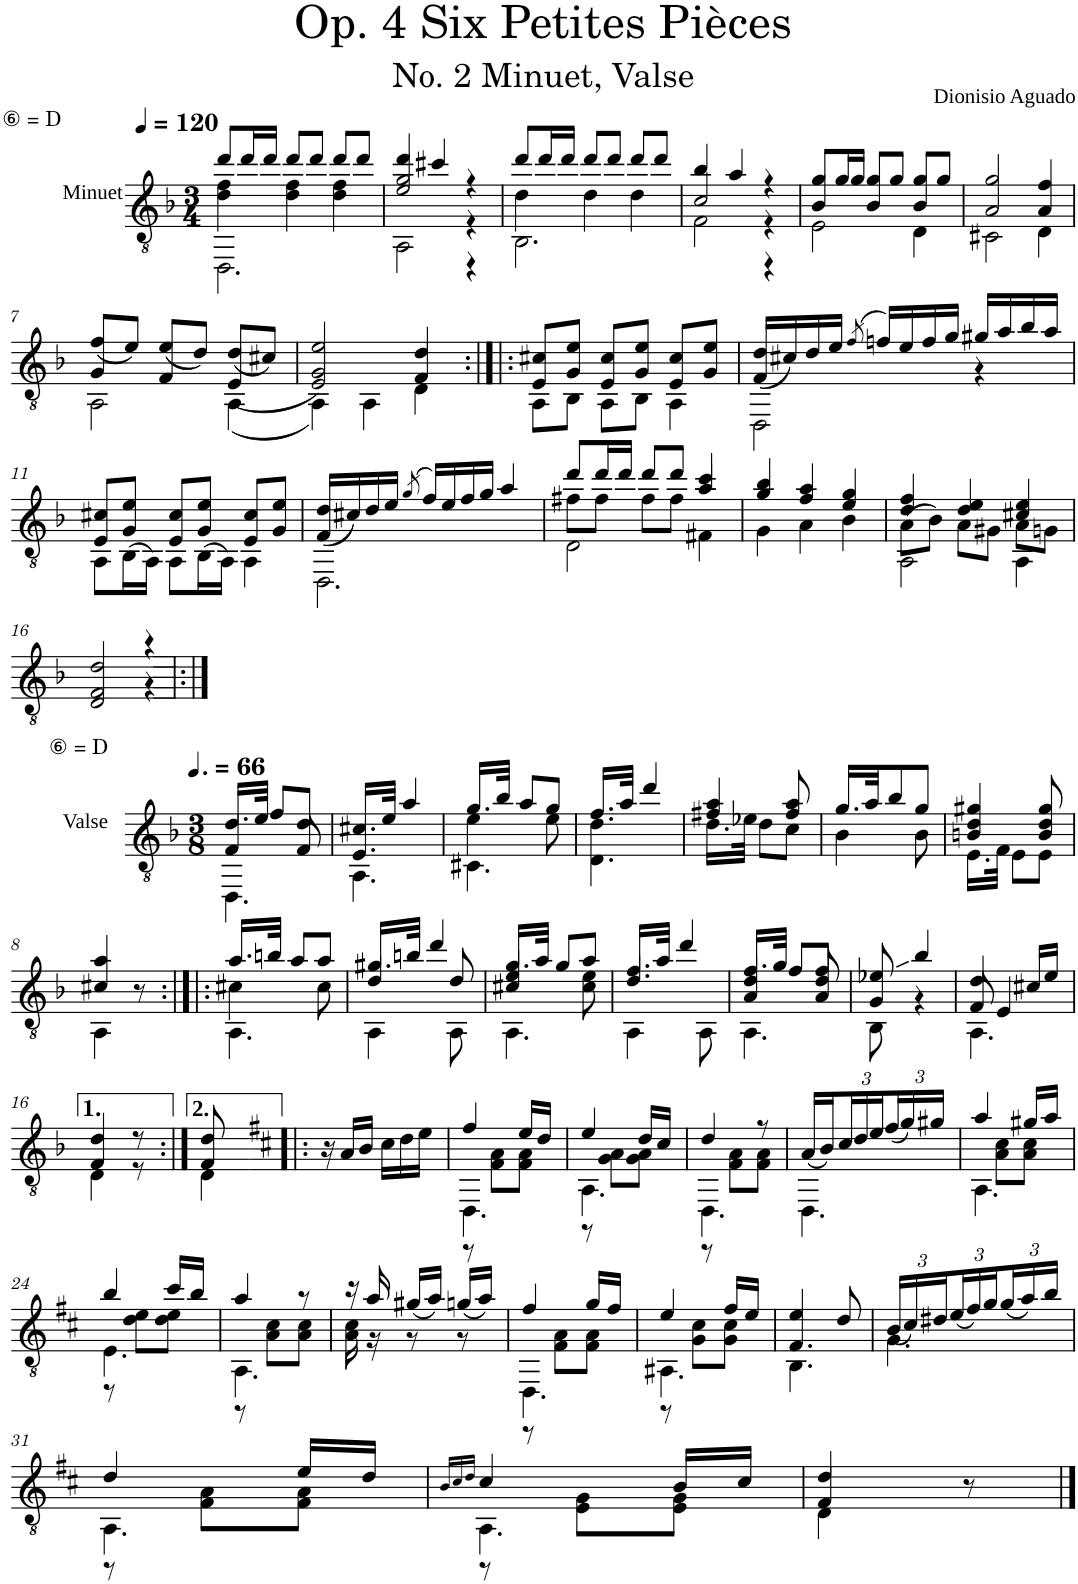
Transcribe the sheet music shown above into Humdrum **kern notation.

**kern
*part1
*staff1
*I"Classical Guitar
*I'Guit.
*clefGv2
*k[b-]
*d:
*M3/4
*MM120
=1
*^
*	*^
!LO:TX:a:t=⑥ = D	!	!
8dd/L	2.DD\	4d\ 4f\
16dd/L	.	.
16dd/JJ	.	.
8dd/L	.	4d\ 4f\
8dd/J	.	.
8dd/L	.	4d\ 4f\
8dd/J	.	.
=2	=2	=2
4dd/	2AA\	2e/ 2g/
4cc#X/	.	.
4r	4r	4r
=3	=3	=3
8dd/L	2.BB-\	4d\
16dd/L	.	.
16dd/JJ	.	.
8dd/L	.	4d\
8dd/J	.	.
8dd/L	.	4d\
8dd/J	.	.
=4	=4	=4
4b-/	2F\	2c/
4a/	.	.
4r	4r	4r
=5	=5	=5
8g/L	2E\	4B-/
16g/L	.	.
16g/JJ	.	.
8g/L	.	4B-/
8g/J	.	.
8g/L	4D\	4B-/
8g/J	.	.
*	*v	*v
=6	=6
2A/ 2g/	2C#X\
4A/ 4f/	4D\
!!LO:LB:g=z	!!
=7	=7
*	*^
(<8f/L	2AA\	4G/
8e/J)	.	.
(<8e/L	.	4F/
8d/J)	.	.
(<8d/L	(4AA\	(<4E/
8c#X/J)	.	.
=8	=8	=8
2G/ 2e/	4AA\)	2E/)
.	4AA\	.
4d/	4D\	4F/
*	*v	*v
=9:|!|:	=9:|!|:
8E/ 8c#X/L	8AA\L
8G/ 8e/J	8BB-\J
8E/ 8c#/L	8AA\L
8G/ 8e/J	8BB-\J
8E/ 8c#/L	4AA\
8G/ 8e/J	.
=10	=10
(<16F/ 16d/LL	2DD\
16c#X/)	.
16d/	.
16e/JJ	.
(8qf/	.
16fn/LL)	.
16e/	.
16f/	.
16g/JJ	.
16g#X/LL	4r
16a/	.
16b-/	.
16a/JJ	.
!!LO:LB:g=z	!!
=11	=11
8E/ 8c#X/L	8AA\L
8G/ 8e/J	(>16BB-\L
.	16AA\JJ)
8E/ 8c#/L	8AA\L
8G/ 8e/J	(>16BB-\L
.	16AA\JJ)
8E/ 8c#/L	4AA\
8G/ 8e/J	.
=12	=12
(<16F/ 16d/LL	2.DD\
16c#X/)	.
16d/	.
16e/JJ	.
(8qg/	.
16f/LL)	.
16e/	.
16f/	.
16g/JJ	.
4a/	.
=13	=13
*	*^
8dd/L	2D\	8f#X\L
16dd/L	.	8f#\J
16dd/JJ	.	.
8dd/L	.	8f#\L
8dd/J	.	8f#\J
4cc/	4F#X\	4a/
*	*v	*v
=14	=14
4g/ 4b-/	4G\
4f/ 4a/	4A\
4e/ 4g/	4B-\
=15	=15
*	*^
4d/ 4f/	2AA\	(>8A\L
.	.	8B-\J)
4d/ 4e/	.	8A\L
.	.	8G#X\J
4c#X/ 4e/	4AA\	8A\L
.	.	8Gn\J
*	*v	*v
!!LO:LB:g=z
=16	=16
2F/ 2d/	2D/
4r	4r
*v	*v
=17:|!
64ryy
!!LO:LB:g=z
=1
*k[b-]
*d:
*M3/8
*MM99
*^
*	*^
!LO:TX:a:t=⑥ = D	!	!
16.d/LL	4.DD\	4F/
32e/JJk	.	.
8f/L	.	.
8d/J	.	8F/
=2	=2	=2
16.c#X/LL	4.AA\	4.E/
32e/JJk	.	.
4a/	.	.
=3	=3	=3
16.g/LL	4.C#X\	4e\
32b-/JJk	.	.
8a/L	.	.
8g/J	.	8e\
=4	=4	=4
16.f/LL	4.D\	4.d\
32a/JJk	.	.
4dd/	.	.
*	*v	*v
=5	=5
4f#X/ 4a/	16.d\LL
.	32e-X\JJk
.	8d\L
8f#/ 8a/	8c\J
=6	=6
16.g/LL	4B-\
32a/JK	.
8b-/	.
8g/J	8B-\
=7	=7
4Bn/ 4d/ 4g#X/	16.E\LL
.	32F\JJk
.	8E\L
8B/ 8d/ 8g#/	8E\J
!!LO:LB:g=z	!!
=8	=8
4c#X/ 4a/	4AA\
8r	8ryy
=9:|!|:	=9:|!|:
*	*^
16.a/LL	4.AA\	4c#X\
32bn/JJk	.	.
8a/L	.	.
8a/J	.	8c#\
=10	=10	=10
16.g#X/LL	4AA\	4d/
32bn/JJk	.	.
4dd/	.	.
.	8AA\	8d/
=11	=11	=11
16.g/LL	4.AA\	4c#X/ 4e/
32a/JJk	.	.
8g/L	.	.
8a/J	.	8c#\ 8e\
=12	=12	=12
16.f/LL	4AA\	4.d/
32a/JJk	.	.
4dd/	.	.
.	8AA\	.
=13	=13	=13
16.f/LL	4.AA\	4A/ 4d/
32g/JJk	.	.
8f/L	.	.
8f/J	.	8A/ 8d/
*	*v	*v
=14	=14
8G/ 8e-X/	8BB-\
4b-/	4r
=15	=15
*	*^
4d/	4.AA\	8F/
.	.	4E/
16c#X/LL	.	.
16e/JJ	.	.
*	*v	*v
!!LO:LB:g=z
=16	=16
4F/ 4d/	4D\
8r	8r
=17:|!	=17:|!
8F/ 8d/	4D\
8ryy	.
*v	*v
=18!|:
*k[f#c#]
*D:
16r
16A/LL
16B/JJ
16c#\LL
16d\
16e\JJ
=19
*^
*	*^
4f#/	4.DD\	8r
.	.	8F#\ 8A\L
16e/LL	.	8F#\ 8A\J
16d/JJ	.	.
=20	=20	=20
4e/	4.AA\	8r
.	.	8G\ 8A\L
16d/LL	.	8G\ 8A\J
16c#/JJ	.	.
=21	=21	=21
4d/	4.DD\	8r
.	.	8F#\ 8A\L
8r	.	8F#\ 8A\J
*	*v	*v
=22	=22
(<16A/LL	4.DD\
16B/)	.
*Xbrackettup	*
24c#/	.
24d/	.
24e/	.
(<24f#/	.
24g/)	.
24g#X/JJ	.
=23	=23
*	*^
4a/	4.AA\	8ryy
.	.	8A\ 8c#\L
16g#X/LL	.	8A\ 8c#\J
16a/JJ	.	.
!!LO:LB:g=z	!!	!!
=24	=24	=24
4b/	4.E\	8r
.	.	8d\ 8e\L
16cc#/LL	.	8d\ 8e\J
16b/JJ	.	.
=25	=25	=25
4a/	4.AA\	8r
.	.	8A\ 8c#\L
8r	.	8A\ 8c#\J
*	*v	*v
=26	=26
16r	16A\ 16c#\
16a/	16r
(<16g#X/LL	8r
16a/JJ)	.
(<16gn/LL	8r
16a/JJ)	.
=27	=27
*	*^
4f#/	4.DD\	8r
.	.	8F#\ 8A\L
16g/LL	.	8F#\ 8A\J
16f#/JJ	.	.
=28	=28	=28
4e/	4.AA#X\	8r
.	.	8G\ 8c#\L
16f#/LL	.	8G\ 8c#\J
16e/JJ	.	.
=29	=29	=29
4e/	4.BB\	4.F#/
8d/	.	.
*	*v	*v
=30	=30
(<24B/LL	4.G\
24c#/)	.
24d#X/	.
(<24e/	.
24f#/)	.
24g/	.
(<24g/	.
24a/)	.
24b/JJ	.
!!LO:LB:g=z	!!
=31	=31
*	*^
4d/	4.AA\	8r
.	.	8F#\ 8A\L
16e/LL	.	8F#\ 8A\J
16d/JJ	.	.
=32	=32	=32
16qB/LL	.	.
16qc#/	.	.
16qd/JJ	.	.
4c#/	4.AA\	8r
.	.	8E\ 8G\L
16B/LL	.	8E\ 8G\J
16c#/JJ	.	.
=33	=33	=33
4d/	4D\	4F#/
8r	8ryy	8ryy
*v	*v	*v
==
*-
